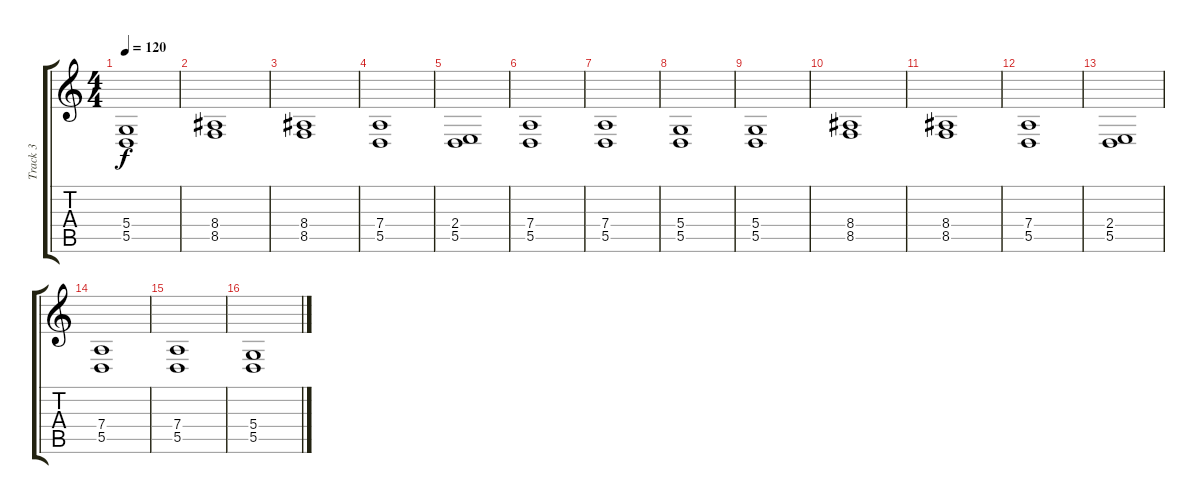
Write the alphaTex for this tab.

\track ("Track 3" "Track 3") {instrument pad4choir}
\staff {score tabs}
\tuning (E4 B3 G3 D3 A2 E2) {hide}
\ts (4 4)
\tempo 120
\clef g2
\ks c
(5.4 5.5).1{dy f} |
(8.4 8.5).1 |
(8.4 8.5).1 |
(7.4 5.5).1 |
(2.4 5.5).1 |
(7.4 5.5).1 |
(7.4 5.5).1 |
(5.4 5.5).1 |
(5.4 5.5).1 |
(8.4 8.5).1 |
(8.4 8.5).1 |
(7.4 5.5).1 |
(2.4 5.5).1 |
(7.4 5.5).1 |
(7.4 5.5).1 |
(5.4 5.5).1
